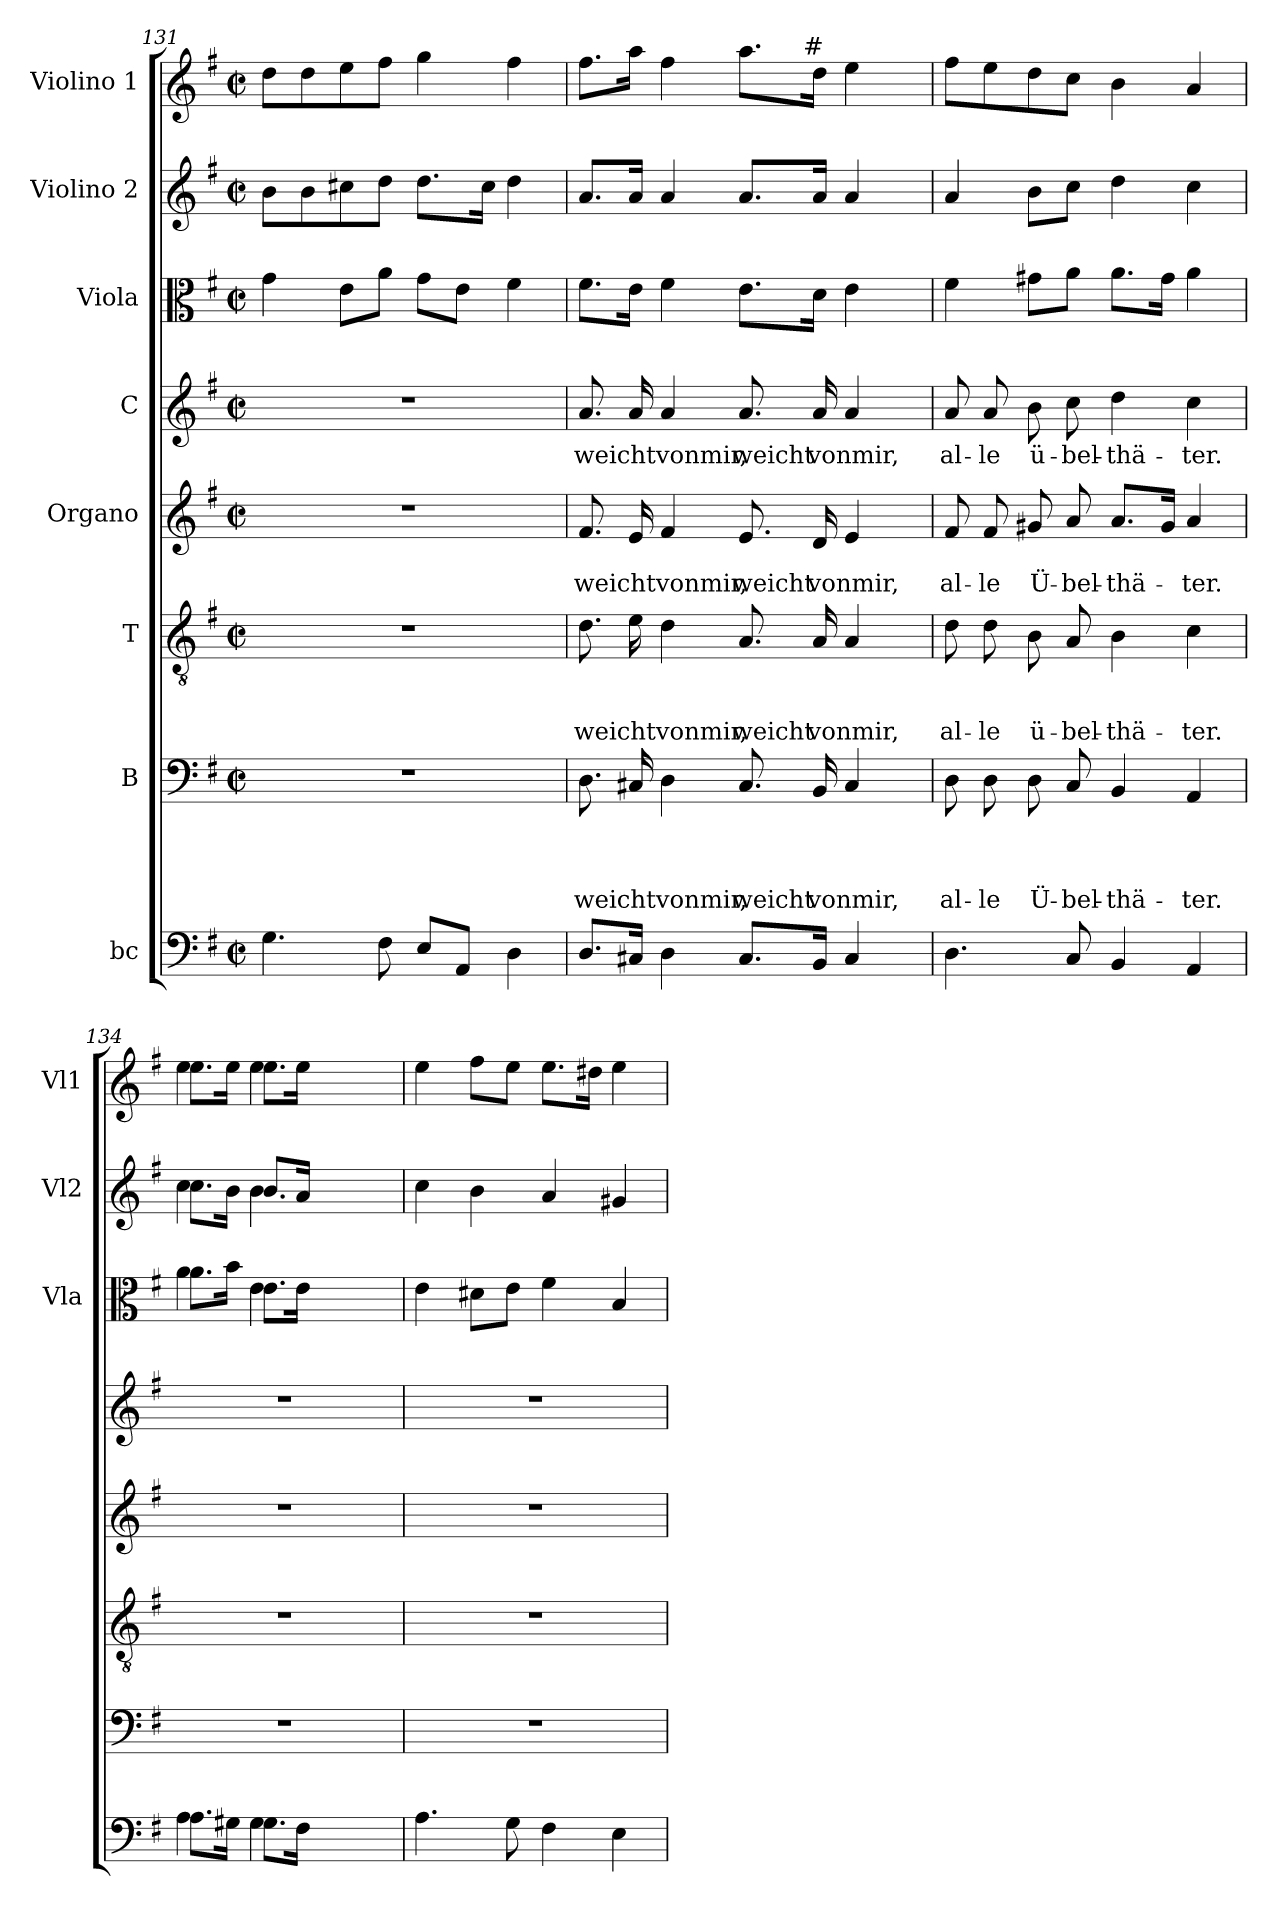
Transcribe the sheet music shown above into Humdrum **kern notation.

**kern	**kern	**text	**text	**text	**text	**kern	**text	**text	**text	**kern	**text	**text	**kern	**text	**kern	**kern	**kern
*part8	*part7	*part7	*part7	*part7	*part7	*part6	*part6	*part6	*part6	*part5	*part5	*part5	*part4	*part4	*part3	*part2	*part1
*staff8	*staff7	*staff7	*staff7	*staff7	*staff7	*staff6	*staff6	*staff6	*staff6	*staff5	*staff5	*staff5	*staff4	*staff4	*staff3	*staff2	*staff1
*I"bc	*I"B	*	*	*	*	*I"T	*	*	*	*I"Organo	*	*	*I"C	*	*I"Viola	*I"Violino 2	*I"Violino 1
*	*	*	*	*	*	*	*	*	*	*	*	*	*	*	*I'Vla	*I'Vl2	*I'Vl1
*clefF4	*clefF4	*	*	*	*	*clefGv2	*	*	*	*clefG2	*	*	*clefG2	*	*clefC3	*clefG2	*clefG2
*k[f#]	*k[f#]	*	*	*	*	*k[f#]	*	*	*	*k[f#]	*	*	*k[f#]	*	*k[f#]	*k[f#]	*k[f#]
*G:	*G:	*	*	*	*	*G:	*	*	*	*G:	*	*	*G:	*	*G:	*G:	*G:
*M2/2	*M2/2	*	*	*	*	*M2/2	*	*	*	*M2/2	*	*	*M2/2	*	*M2/2	*M2/2	*M2/2
*met(c|)	*met(c|)	*	*	*	*	*met(c|)	*	*	*	*met(c|)	*	*	*met(c|)	*	*met(c|)	*met(c|)	*met(c|)
=131	=131	=131	=131	=131	=131	=131	=131	=131	=131	=131	=131	=131	=131	=131	=131	=131	=131
4.G\	1r	.	.	.	.	1r	.	.	.	1r	.	.	1r	.	4g\	8b\L	8dd\L
.	.	.	.	.	.	.	.	.	.	.	.	.	.	.	.	8b\	8dd\
.	.	.	.	.	.	.	.	.	.	.	.	.	.	.	8e\L	8cc#X\	8ee\
8F#>\	.	.	.	.	.	.	.	.	.	.	.	.	.	.	8a\J	8dd\J	8ff#\J
8E/L	.	.	.	.	.	.	.	.	.	.	.	.	.	.	8g\L	8.dd\L	4gg\
8AA/J	.	.	.	.	.	.	.	.	.	.	.	.	.	.	8e\J	.	.
.	.	.	.	.	.	.	.	.	.	.	.	.	.	.	.	16cc#\Jk	.
4D\	.	.	.	.	.	.	.	.	.	.	.	.	.	.	4f#\	4dd\	4ff#\
=132	=132	=132	=132	=132	=132	=132	=132	=132	=132	=132	=132	=132	=132	=132	=132	=132	=132
!	!	!	!	!	!LO:LY:b	!	!	!	!LO:LY:b	!	!	!LO:LY:b	!	!LO:LY:b	!	!	!
*	*	*	*	*	*	*	*	*	*	*	*	*	*	*	*	*	*^
8.D/L	8.D\	.	.	.	weichtvonmir,	8.d\	.	.	weichtvonmir,	8.f#/	.	weichtvonmir,	8.a/	weichtvonmir,	8.f#\L	8.a/L	8.ff#\L	5%2ryy
16C#X/Jk	16C#X/	.	.	.	.	16e\	.	.	.	16e/	.	.	16a/	.	16e\Jk	16a/Jk	16aa>\Jk	.
4D\	4D\	.	.	.	.	4d\	.	.	.	4f#/	.	.	4a/	.	4f#\	4a/	4ff#\	.
.	.	.	.	.	.	.	.	.	.	.	.	.	.	.	.	.	.	5ryy
!	!	!	!	!	!LO:LY:b	!	!	!	!LO:LY:b	!	!	!LO:LY:b	!	!LO:LY:b	!	!	!	!
8.C#</L	8.C#/	.	.	.	weicht	8.A/	.	.	weicht	8.e/	.	weicht	8.a/	weicht	8.e\L	8.a/L	8.aa\L	.
.	.	.	.	.	.	.	.	.	.	.	.	.	.	.	.	.	.	20.ryy
!	!	!	!	!	!	!	!	!	!	!	!	!	!	!	!	!	!	!LO:TX:a:t=#
.	.	.	.	.	.	.	.	.	.	.	.	.	.	.	.	.	.	5ryy
!	!	!	!	!	!LO:LY:b	!	!	!	!LO:LY:b	!	!	!LO:LY:b	!	!LO:LY:b	!	!	!	!
16BB/Jk	16BB/	.	.	.	vonmir,	16A/	.	.	vonmir,	16d/	.	vonmir,	16a/	vonmir,	16d\Jk	16a/Jk	16dd\Jk	.
4C#</	4C#/	.	.	.	.	4A/	.	.	.	4e/	.	.	4a/	.	4e\	4a/	4ee\	.
.	.	.	.	.	.	.	.	.	.	.	.	.	.	.	.	.	.	10ryy
.	.	.	.	.	.	.	.	.	.	.	.	.	.	.	.	.	.	40ryy
!!LO:PB:g=z
=133	=133	=133	=133	=133	=133	=133	=133	=133	=133	=133	=133	=133	=133	=133	=133	=133	=133	=133
!	!	!	!	!	!LO:LY:b	!	!	!	!LO:LY:b	!	!	!LO:LY:b	!	!LO:LY:b	!	!	!	!
*	*	*	*	*	*	*	*	*	*	*	*	*	*	*	*	*	*v	*v
4.D\	8D\	.	.	.	al-	8d\	.	.	al-	8f#/	.	al-	8a/	al-	4f#\	4a/	8ff#\L
!	!	!	!	!	!LO:LY:b:rj	!	!	!	!LO:LY:b:rj	!	!	!LO:LY:b:rj	!	!LO:LY:b:rj	!	!	!
.	8D\	.	.	.	-le	8d\	.	.	-le	8f#/	.	-le	8a/	-le	.	.	8ee\
!	!	!	!	!	!LO:LY:b	!	!	!	!LO:LY:b	!	!	!LO:LY:b	!	!LO:LY:b	!	!	!
.	8D\	.	.	.	Ü-	8B\	.	.	ü-	8g#X/	.	Ü-	8b\	ü-	8g#X\L	8b\L	8dd\
!	!	!	!	!	!LO:LY:b	!	!	!	!LO:LY:b	!	!	!LO:LY:b	!	!LO:LY:b	!	!	!
8C/	8C/	.	.	.	-bel-	8A/	.	.	-bel-	8a/	.	-bel-	8cc\	-bel-	8a\J	8cc\J	8cc\J
!	!	!	!	!	!LO:LY:b:rj	!	!	!	!LO:LY:b:rj	!	!	!LO:LY:b:rj	!	!LO:LY:b:rj	!	!	!
4BB/	4BB/	.	.	.	-thä-	4B\	.	.	-thä-	8.a/L	.	-thä-	4dd\	-thä-	8.a\L	4dd\	4b\
.	.	.	.	.	.	.	.	.	.	16g#/Jk	.	.	.	.	16g#\Jk	.	.
!	!	!	!	!	!LO:LY:b	!	!	!	!LO:LY:b	!	!	!LO:LY:b	!	!LO:LY:b	!	!	!
4AA/	4AA/	.	.	.	-ter.	4c\	.	.	-ter.	4a/	.	-ter.	4cc\	-ter.	4a\	4cc\	4a/
=134	=134	=134	=134	=134	=134	=134	=134	=134	=134	=134	=134	=134	=134	=134	=134	=134	=134
*^	*	*	*	*	*	*	*	*	*	*	*	*	*	*	*	*	*
!	!	!LO:N:vis=1	!	!	!	!	!LO:N:vis=1	!	!	!	!LO:N:vis=1	!	!	!LO:N:vis=1	!	!	!	!
*	*	*	*	*	*	*	*	*	*	*	*	*	*	*	*	*^	*^	*^
4A\	8.A\L	1r	.	.	.	.	1r	.	.	.	1r	.	.	1r	.	4a\	8.a\L	4cc\	8.cc\L	4ee\	8.ee\L
.	16G#X\Jk	.	.	.	.	.	.	.	.	.	.	.	.	.	.	.	16b\Jk	.	16b\Jk	.	16ee\Jk
4G#\	8.G#\L	.	.	.	.	.	.	.	.	.	.	.	.	.	.	4e\	8.e\L	4b\	8.b/L	4ee\	8.ee\L
.	16F#\Jk	.	.	.	.	.	.	.	.	.	.	.	.	.	.	.	16e\Jk	.	16a/Jk	.	16ee\Jk
2ryy	2ryy	.	.	.	.	.	.	.	.	.	.	.	.	.	.	2ryy	2ryy	2ryy	2ryy	2ryy	2ryy
*	*	*	*	*	*	*	*	*	*	*	*	*	*	*	*	*v	*v	*	*	*v	*v
*v	*v	*	*	*	*	*	*	*	*	*	*	*	*	*	*	*	*v	*v	*
=135	=135	=135	=135	=135	=135	=135	=135	=135	=135	=135	=135	=135	=135	=135	=135	=135	=135
4.A\	1r	.	.	.	.	1r	.	.	.	1r	.	.	1r	.	4e\	4cc\	4ee\
.	.	.	.	.	.	.	.	.	.	.	.	.	.	.	8d#X\L	4b\	8ff#\L
8G\	.	.	.	.	.	.	.	.	.	.	.	.	.	.	8e\J	.	8ee\J
4F#\	.	.	.	.	.	.	.	.	.	.	.	.	.	.	4f#\	4a/	8.ee\L
.	.	.	.	.	.	.	.	.	.	.	.	.	.	.	.	.	16dd#X\Jk
4E\	.	.	.	.	.	.	.	.	.	.	.	.	.	.	4B/	4g#X/	4ee\
=	=	=	=	=	=	=	=	=	=	=	=	=	=	=	=	=	=
*-	*-	*-	*-	*-	*-	*-	*-	*-	*-	*-	*-	*-	*-	*-	*-	*-	*-
